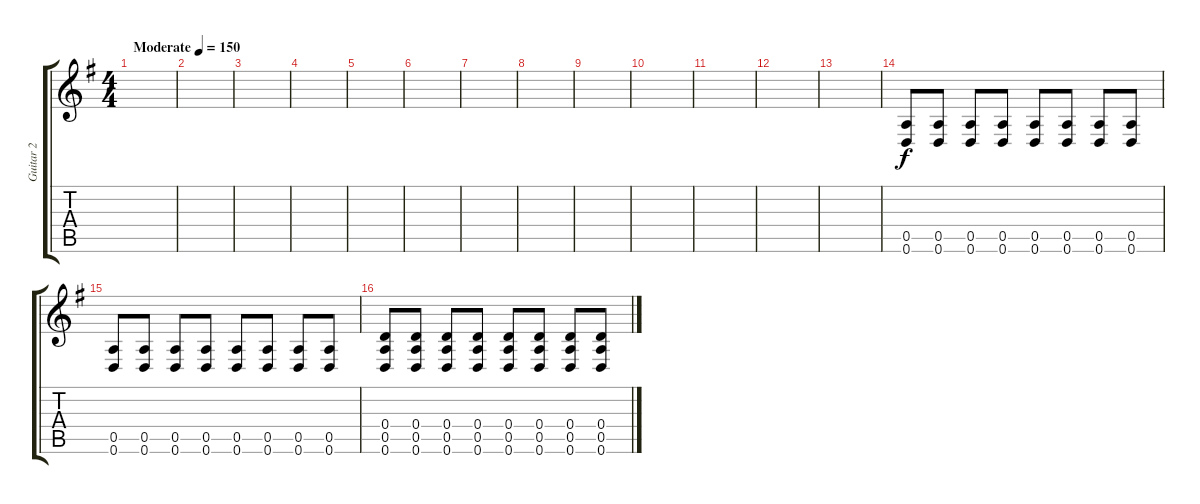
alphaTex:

\track ("Guitar 2" "Guitar 2") {instrument distortionguitar}
\staff {score tabs}
\tuning (E4 B3 G3 D3 A2 D2) {hide}
\ts (4 4)
\tempo (150 "Moderate")
\clef g2
\ks g
|
|
|
|
|
|
|
|
|
|
|
|
|
(0.5 0.6).8{volume 13} (0.5 0.6).8 (0.5 0.6).8 (0.5 0.6).8 (0.5 0.6).8 (0.5 0.6).8 (0.5 0.6).8 (0.5 0.6).8 |
(0.5 0.6).8 (0.5 0.6).8 (0.5 0.6).8 (0.5 0.6).8 (0.5 0.6).8 (0.5 0.6).8 (0.5 0.6).8 (0.5 0.6).8 |
(0.4 0.5 0.6).8 (0.4 0.5 0.6).8 (0.4 0.5 0.6).8 (0.4 0.5 0.6).8 (0.4 0.5 0.6).8 (0.4 0.5 0.6).8 (0.4 0.5 0.6).8 (0.4 0.5 0.6).8
